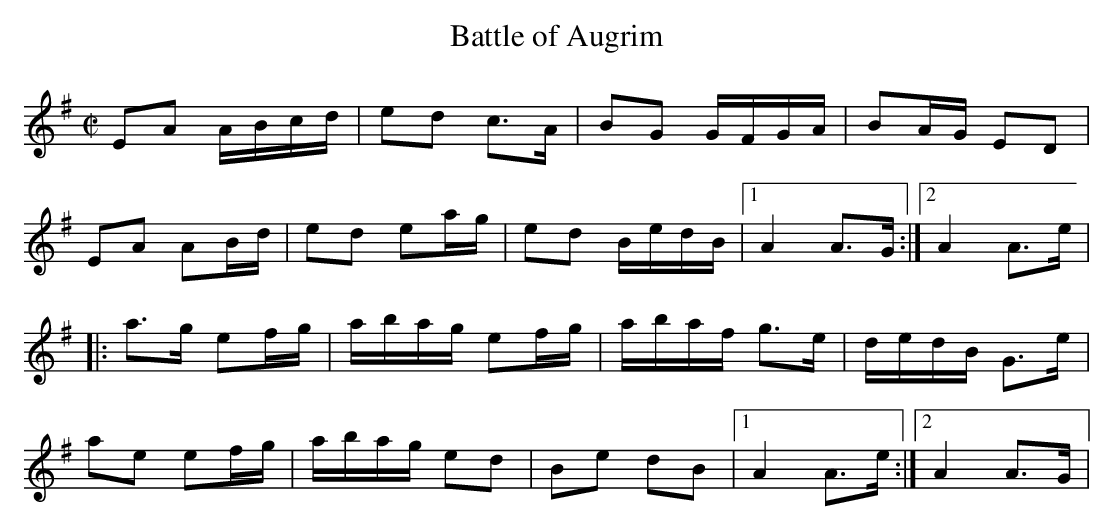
X:1
T:Battle of Augrim
M:C|
L:1/16
K:Ador
E2A2 ABcd | e2d2 c3A | B2G2 GFGA | B2AG E2D2 |
E2A2 A2Bd| e2d2 e2ag| e2d2 BedB |1 A4 A3G :|2 A4 A3e |
|: a3g e2fg | abag e2fg | abaf g3e | dedB G3e |
a2e2 e2fg | abag e2d2 | B2e2 d2B2 |1 A4 A3e :|2 A4 A3G |
